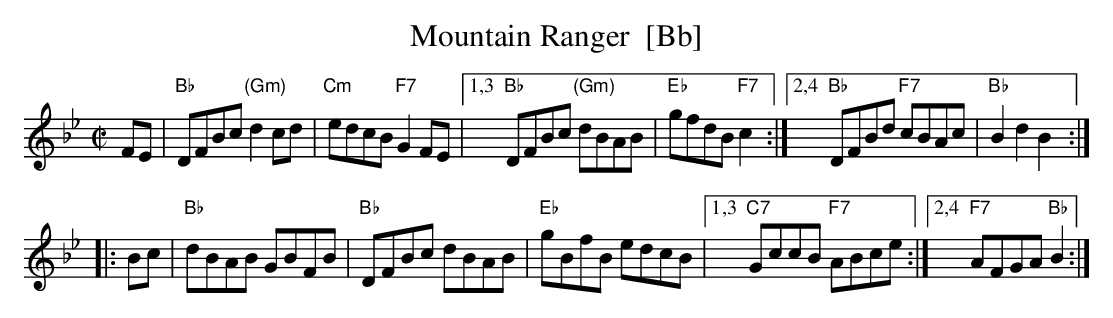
X:1
T: Mountain Ranger  [Bb]
M: C|
L: 1/8
K: Bb
FE |\
"Bb"DFBc "(Gm)"d2cd | "Cm"edcB "F7"G2FE |[1,3 "Bb"DFBc "(Gm)"dBAB | "Eb"gfdB "F7"c2 \
                                       :|[2,4 "Bb"DFBd "F7"cBAc | "Bb"B2d2 B2 :|
|: Bc |\
"Bb"dBAB GBFB | "Bb"DFBc dBAB | "Eb"gBfB edcB |[1,3 "C7"GccB "F7"ABce :|[2,4 "F7"AFGA "Bb"B2 :|
